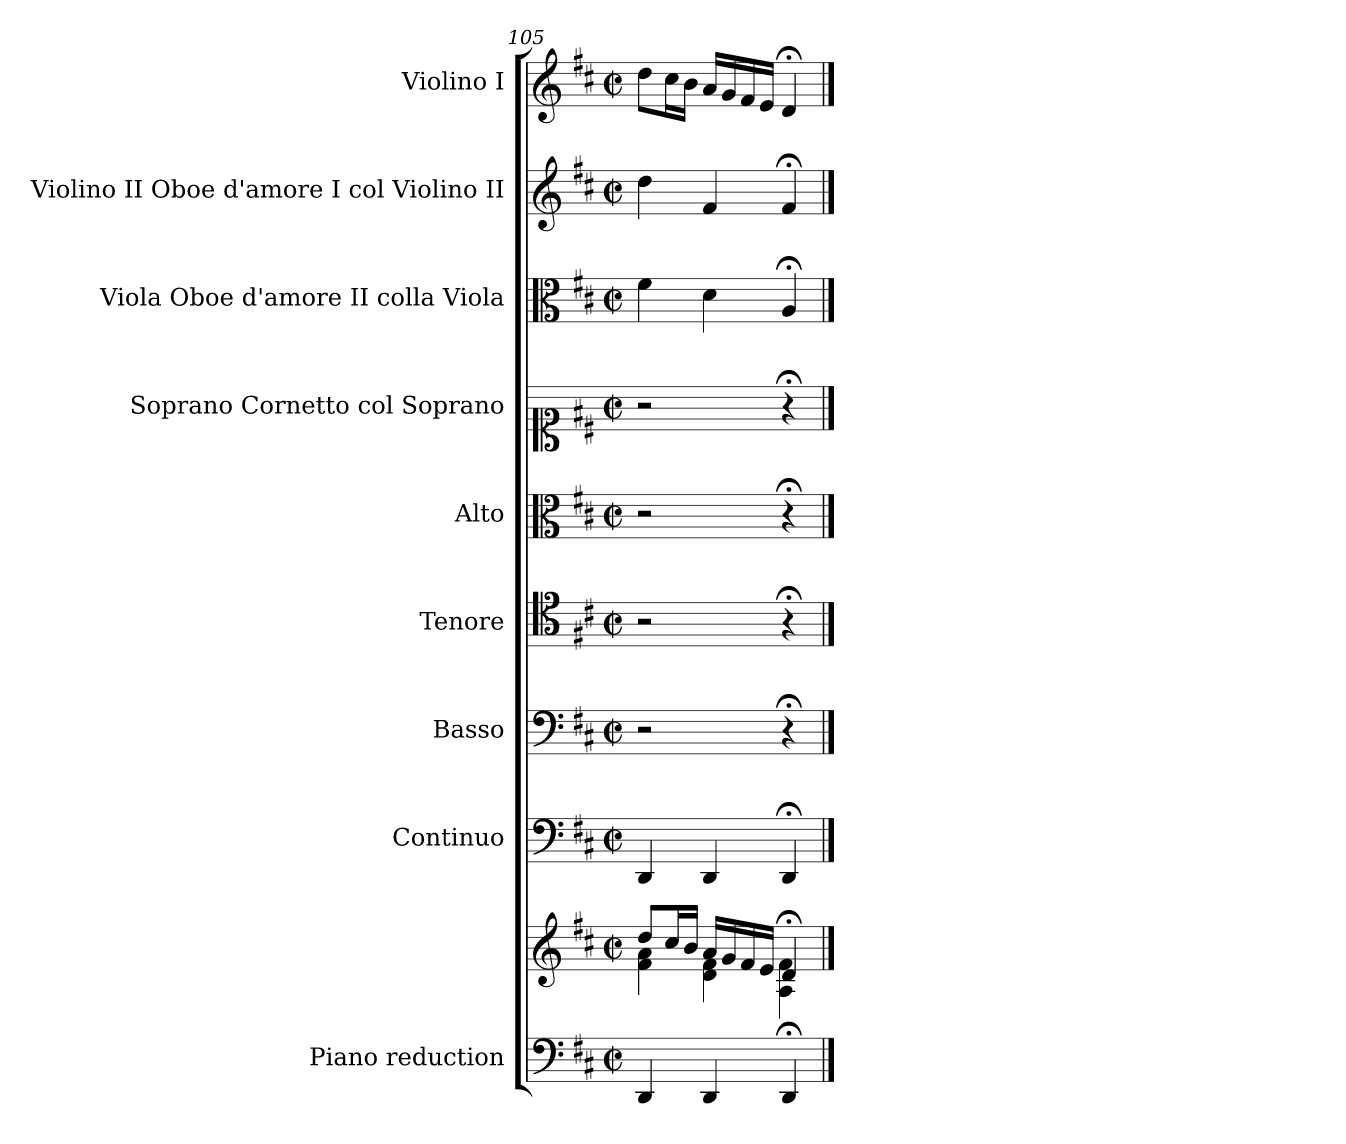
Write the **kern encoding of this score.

**kern	**kern	**kern	**kern	**kern	**kern	**kern	**kern	**kern	**kern
*part9	*part9	*part8	*part7	*part6	*part5	*part4	*part3	*part2	*part1
*staff10	*staff9	*staff8	*staff7	*staff6	*staff5	*staff4	*staff3	*staff2	*staff1
*I"Piano reduction	*	*I"Continuo	*I"Basso	*I"Tenore	*I"Alto	*I"Soprano Cornetto col Soprano	*I"Viola Oboe d'amore II colla Viola	*I"Violino II Oboe d'amore I col Violino II	*I"Violino I
*I'Pno	*	*	*	*	*	*	*I'Vla	*I'Vln	*I'Vln
!!LO:PB:g=z
*clefF4	*clefG2	*clefF4	*clefF4	*clefC4	*clefC3	*clefC1	*clefC3	*clefG2	*clefG2
*k[f#c#]	*k[f#c#]	*k[f#c#]	*k[f#c#]	*k[f#c#]	*k[f#c#]	*k[f#c#]	*k[f#c#]	*k[f#c#]	*k[f#c#]
*M2/2	*M2/2	*M2/2	*M2/2	*M2/2	*M2/2	*M2/2	*M2/2	*M2/2	*M2/2
*met(c|)	*met(c|)	*met(c|)	*met(c|)	*met(c|)	*met(c|)	*met(c|)	*met(c|)	*met(c|)	*met(c|)
=105	=105	=105	=105	=105	=105	=105	=105	=105	=105
*	*^	*	*	*	*	*	*	*	*
4DD/	8dd/L	4f#\ 4a\	4DD/	2r	2r	2r	2r	4f#\	4dd\	8dd\L
.	16cc#/L	.	.	.	.	.	.	.	.	16cc#\L
.	16b/JJ	.	.	.	.	.	.	.	.	16b\JJ
4DD/	16a/LL	4d\ 4f#\	4DD/	.	.	.	.	4d\	4f#/	16a/LL
.	16g/	.	.	.	.	.	.	.	.	16g/
.	16f#/	.	.	.	.	.	.	.	.	16f#/
.	16e/JJ	.	.	.	.	.	.	.	.	16e/JJ
4DD;/	4d;</	4A\ 4f#\	4DD;</	4r;<	4r;<	4r;<	4r;<	4A;</	4f#;</	4d;</
*	*v	*v	*	*	*	*	*	*	*	*
==	==	==	==	==	==	==	==	==	==
*-	*-	*-	*-	*-	*-	*-	*-	*-	*-
